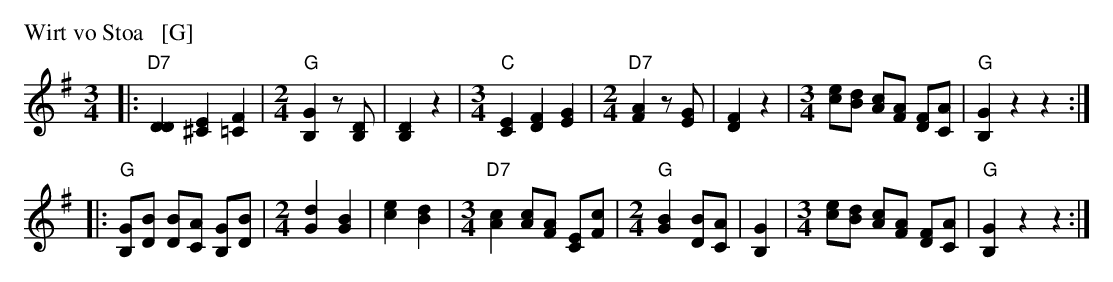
X:1
P: Wirt vo Stoa   [G]
M: 3/4
L: 1/8
K: G
|: "D7"[D2D2] [E2^C2] [F2=C2] \
|[M:2/4][L:1/8] "G"[G2B,2] z [DB,] | [D2B,2] z2 \
|[M:3/4][L:1/8] "C"[E2C2] [F2D2] [G2E2] \
|[M:2/4][L:1/8] "D7"[A2F2] z[GE] | [F2D2] z2 \
|[M:3/4][L:1/8] [ec][dB] [cA][AF] [FD][AC] | "G"[G2B,2] z2 z2 :|
|: "G"[GB,][BD] [BD][AC] [GB,][BD] \
|[M:2/4][L:1/8] [d2G2] [B2G2] | [e2c2] [d2B2] \
|[M:3/4][L:1/8] "D7"[c2A2] [cA][AF] [EC][cF] \
|[M:2/4][L:1/8] "G"[B2G2] [BD][AC] | [G2B,2] \
|[M:3/4][L:1/8] [ec][dB] [cA][AF] [FD][AC] | "G"[G2B,2] z2 z2 :|
